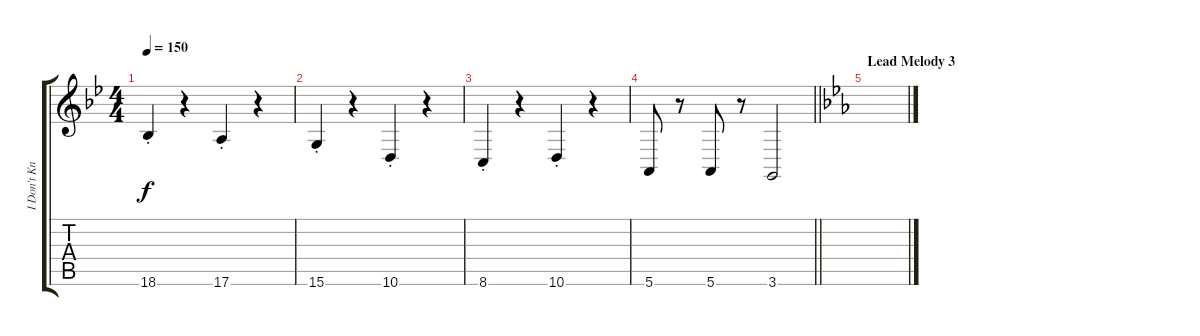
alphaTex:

\track ("I Don't Know, Probably Flute 3" "I Don't Kn") {instrument flute}
\staff {score tabs}
\tuning (E4 B3 G3 D3 A2 E2) {hide}
\ts (4 4)
\tempo 150
\clef g2
\ks gminor
18.6{st}.4{dy f} r.4 17.6{st}.4 r.4 |
15.6{st}.4 r.4 10.6{st}.4 r.4 |
8.6{st}.4 r.4 10.6{st}.4 r.4 |
\barLineRight lightlight
5.6.8 r.8 5.6.8 r.8 3.6.2 |
\section ("" "Lead Melody 3")
\ks cminor
